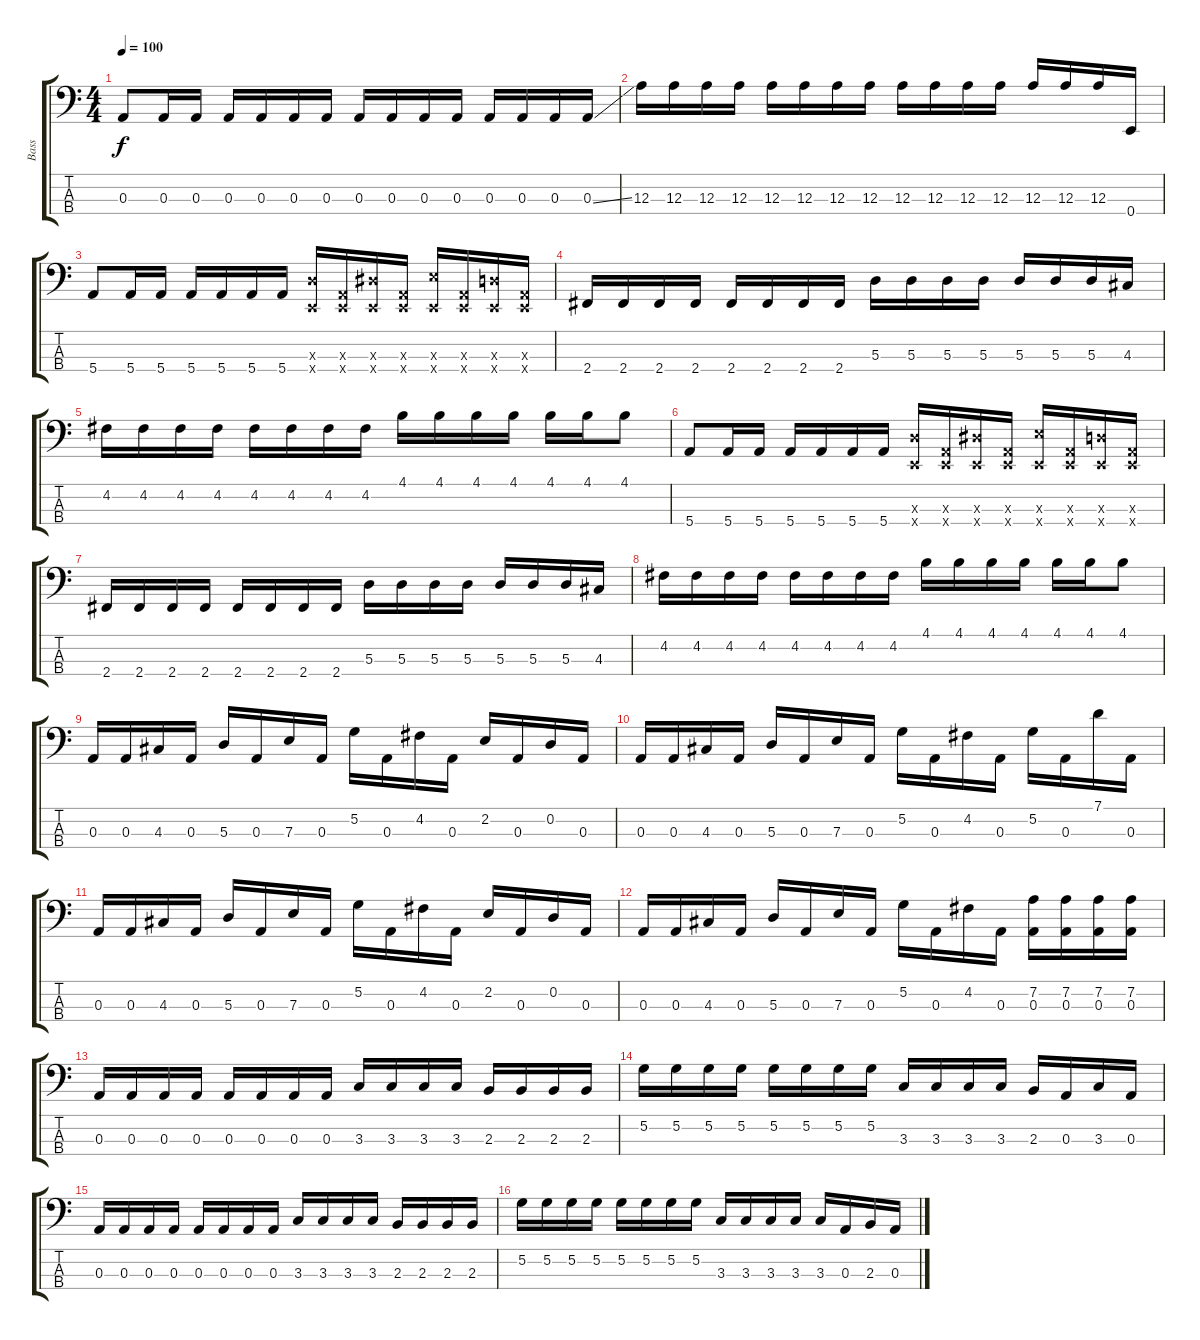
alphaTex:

\track ("Bass" "Bass") {instrument electricbasspick}
\staff {score tabs}
\tuning (G2 D2 A1 E1) {hide}
\ts (4 4)
\tempo 100
\clef f4
\ks c
0.3.8{dy f} 0.3.16 0.3.16 0.3.16 0.3.16 0.3.16 0.3.16 0.3.16 0.3.16 0.3.16 0.3.16 0.3.16 0.3.16 0.3.16 0.3{ss}.16 |
12.3.16 12.3.16 12.3.16 12.3.16 12.3.16 12.3.16 12.3.16 12.3.16 12.3.16 12.3.16 12.3.16 12.3.16 12.3.16 12.3.16 12.3.16 0.4.16 |
5.4.8 5.4.16 5.4.16 5.4.16 5.4.16 5.4.16 5.4.16 (5.3{x} 0.4{x}).16 (0.3{x} 0.4{x}).16 (6.3{x} 0.4{x}).16 (0.3{x} 0.4{x}).16 (7.3{x} 0.4{x}).16 (0.3{x} 0.4{x}).16 (5.3{x} 0.4{x}).16 (0.3{x} 0.4{x}).16 |
2.4.16 2.4.16 2.4.16 2.4.16 2.4.16 2.4.16 2.4.16 2.4.16 5.3.16 5.3.16 5.3.16 5.3.16 5.3.16 5.3.16 5.3.16 4.3.16 |
4.2.16 4.2.16 4.2.16 4.2.16 4.2.16 4.2.16 4.2.16 4.2.16 4.1.16 4.1.16 4.1.16 4.1.16 4.1.16 4.1.16 4.1.8 |
5.4.8 5.4.16 5.4.16 5.4.16 5.4.16 5.4.16 5.4.16 (5.3{x} 0.4{x}).16 (0.3{x} 0.4{x}).16 (6.3{x} 0.4{x}).16 (0.3{x} 0.4{x}).16 (7.3{x} 0.4{x}).16 (0.3{x} 0.4{x}).16 (5.3{x} 0.4{x}).16 (0.3{x} 0.4{x}).16 |
2.4.16 2.4.16 2.4.16 2.4.16 2.4.16 2.4.16 2.4.16 2.4.16 5.3.16 5.3.16 5.3.16 5.3.16 5.3.16 5.3.16 5.3.16 4.3.16 |
4.2.16 4.2.16 4.2.16 4.2.16 4.2.16 4.2.16 4.2.16 4.2.16 4.1.16 4.1.16 4.1.16 4.1.16 4.1.16 4.1.16 4.1.8 |
0.3.16 0.3.16 4.3.16 0.3.16 5.3.16 0.3.16 7.3.16 0.3.16 5.2.16 0.3.16 4.2.16 0.3.16 2.2.16 0.3.16 0.2.16 0.3.16 |
0.3.16 0.3.16 4.3.16 0.3.16 5.3.16 0.3.16 7.3.16 0.3.16 5.2.16 0.3.16 4.2.16 0.3.16 5.2.16 0.3.16 7.1.16 0.3.16 |
0.3.16 0.3.16 4.3.16 0.3.16 5.3.16 0.3.16 7.3.16 0.3.16 5.2.16 0.3.16 4.2.16 0.3.16 2.2.16 0.3.16 0.2.16 0.3.16 |
0.3.16 0.3.16 4.3.16 0.3.16 5.3.16 0.3.16 7.3.16 0.3.16 5.2.16 0.3.16 4.2.16 0.3.16 (7.2 0.3).16 (7.2 0.3).16 (7.2 0.3).16 (7.2 0.3).16 |
0.3.16 0.3.16 0.3.16 0.3.16 0.3.16 0.3.16 0.3.16 0.3.16 3.3.16 3.3.16 3.3.16 3.3.16 2.3.16 2.3.16 2.3.16 2.3.16 |
5.2.16 5.2.16 5.2.16 5.2.16 5.2.16 5.2.16 5.2.16 5.2.16 3.3.16 3.3.16 3.3.16 3.3.16 2.3.16 0.3.16 3.3.16 0.3.16 |
0.3.16 0.3.16 0.3.16 0.3.16 0.3.16 0.3.16 0.3.16 0.3.16 3.3.16 3.3.16 3.3.16 3.3.16 2.3.16 2.3.16 2.3.16 2.3.16 |
5.2.16 5.2.16 5.2.16 5.2.16 5.2.16 5.2.16 5.2.16 5.2.16 3.3.16 3.3.16 3.3.16 3.3.16 3.3.16 0.3.16 2.3.16 0.3.16
